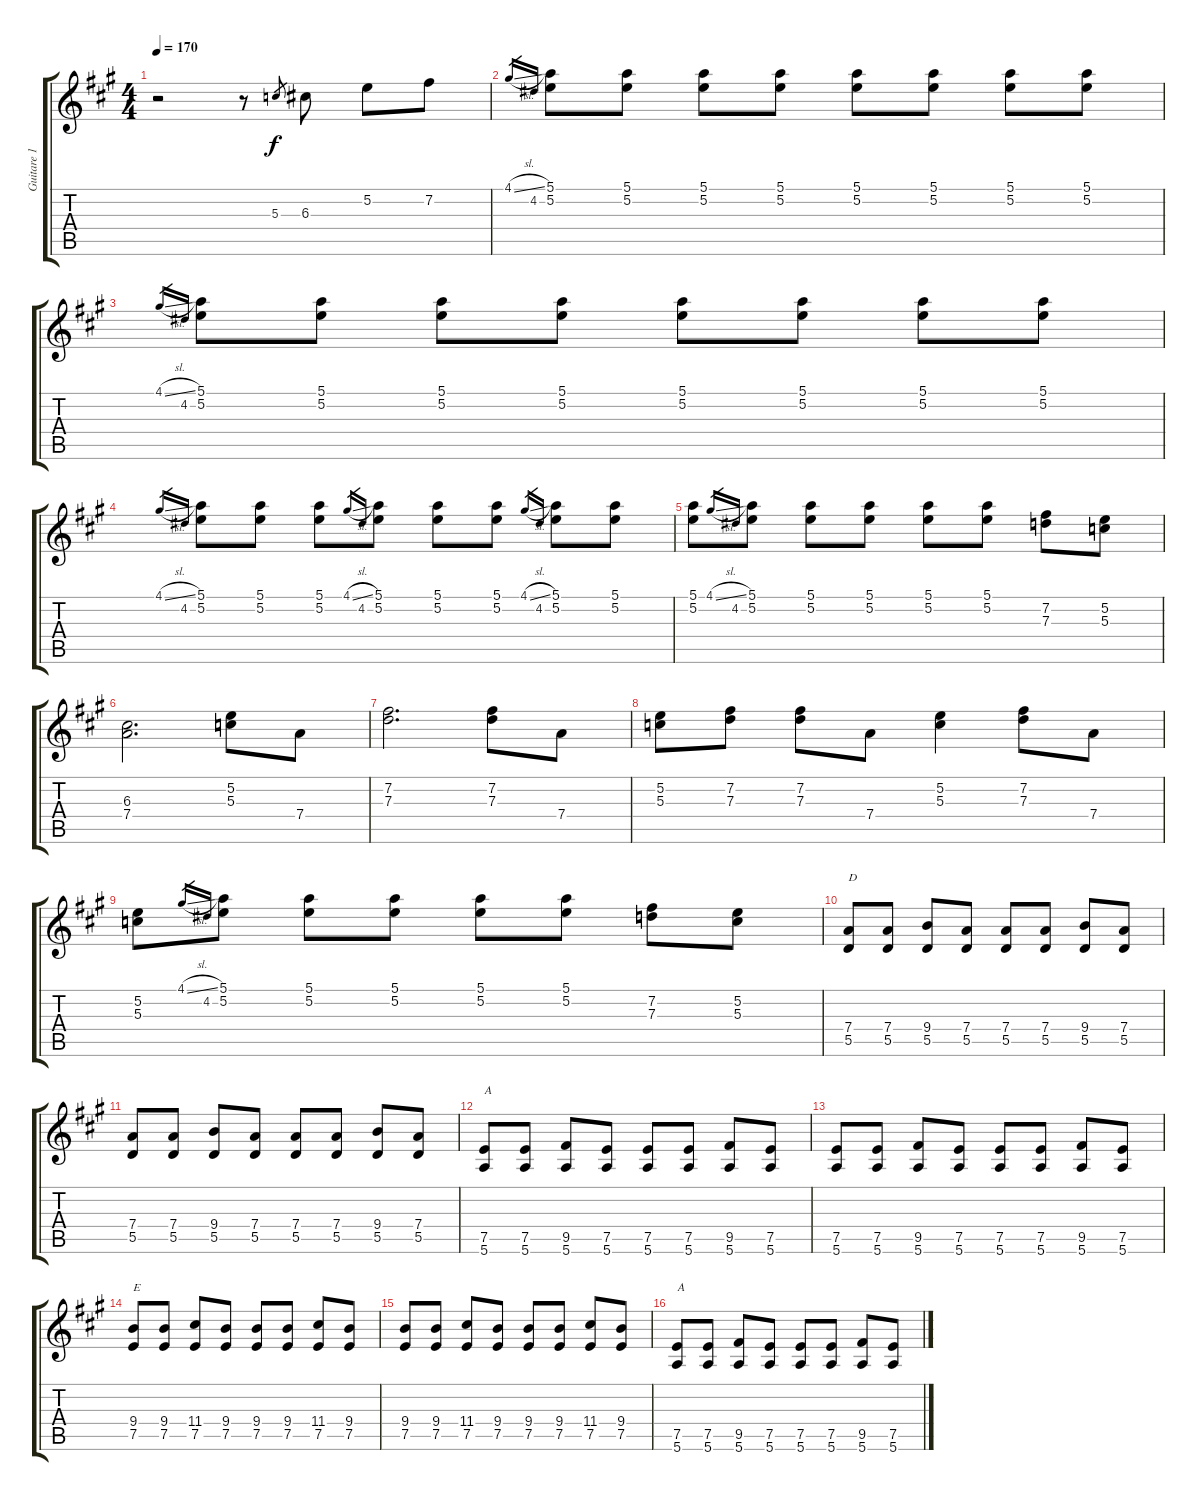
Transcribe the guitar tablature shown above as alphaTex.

\track ("Guitare 1" "Guitare 1") {instrument distortionguitar}
\staff {score tabs}
\tuning (E4 B3 G3 D3 A2 E2) {hide}
\ts (4 4)
\tempo 170
\clef g2
\ks a
r.2{dy f instrument distortionguitar} r.8 5.3.8{gr} 6.3.8 5.2.8 7.2.8 |
4.1{sl}.16{gr} 4.2.16{gr} (5.1 5.2).8 (5.1 5.2).8 (5.1 5.2).8 (5.1 5.2).8 (5.1 5.2).8 (5.1 5.2).8 (5.1 5.2).8 (5.1 5.2).8 |
4.1{sl}.16{gr} 4.2.16{gr} (5.1 5.2).8 (5.1 5.2).8 (5.1 5.2).8 (5.1 5.2).8 (5.1 5.2).8 (5.1 5.2).8 (5.1 5.2).8 (5.1 5.2).8 |
4.1{sl}.16{gr} 4.2.16{gr} (5.1 5.2).8 (5.1 5.2).8 (5.1 5.2).8 4.1{sl}.16{gr} 4.2.16{gr} (5.1 5.2).8 (5.1 5.2).8 (5.1 5.2).8 4.1{sl}.16{gr} 4.2.16{gr} (5.1 5.2).8 (5.1 5.2).8 |
(5.1 5.2).8 4.1{sl}.16{gr} 4.2.16{gr} (5.1 5.2).8 (5.1 5.2).8 (5.1 5.2).8 (5.1 5.2).8 (5.1 5.2).8 (7.2 7.3).8 (5.2 5.3).8 |
(6.3 7.4).2{d} (5.2 5.3).8 7.4.8 |
(7.2 7.3).2{d} (7.2 7.3).8 7.4.8 |
(5.2 5.3).8 (7.2 7.3).8 (7.2 7.3).8 7.4.8 (5.2 5.3).4 (7.2 7.3).8 7.4.8 |
(5.2 5.3).8 4.1{sl}.16{gr} 4.2.16{gr} (5.1 5.2).8 (5.1 5.2).8 (5.1 5.2).8 (5.1 5.2).8 (5.1 5.2).8 (7.2 7.3).8 (5.2 5.3).8 |
(7.4 5.5).8{txt "D"} (7.4 5.5).8 (9.4 5.5).8 (7.4 5.5).8 (7.4 5.5).8 (7.4 5.5).8 (9.4 5.5).8 (7.4 5.5).8 |
(7.4 5.5).8 (7.4 5.5).8 (9.4 5.5).8 (7.4 5.5).8 (7.4 5.5).8 (7.4 5.5).8 (9.4 5.5).8 (7.4 5.5).8 |
(7.5 5.6).8{txt "A"} (7.5 5.6).8 (9.5 5.6).8 (7.5 5.6).8 (7.5 5.6).8 (7.5 5.6).8 (9.5 5.6).8 (7.5 5.6).8 |
(7.5 5.6).8 (7.5 5.6).8 (9.5 5.6).8 (7.5 5.6).8 (7.5 5.6).8 (7.5 5.6).8 (9.5 5.6).8 (7.5 5.6).8 |
(9.4 7.5).8{txt "E"} (9.4 7.5).8 (11.4 7.5).8 (9.4 7.5).8 (9.4 7.5).8 (9.4 7.5).8 (11.4 7.5).8 (9.4 7.5).8 |
(9.4 7.5).8 (9.4 7.5).8 (11.4 7.5).8 (9.4 7.5).8 (9.4 7.5).8 (9.4 7.5).8 (11.4 7.5).8 (9.4 7.5).8 |
(7.5 5.6).8{txt "A"} (7.5 5.6).8 (9.5 5.6).8 (7.5 5.6).8 (7.5 5.6).8 (7.5 5.6).8 (9.5 5.6).8 (7.5 5.6).8
